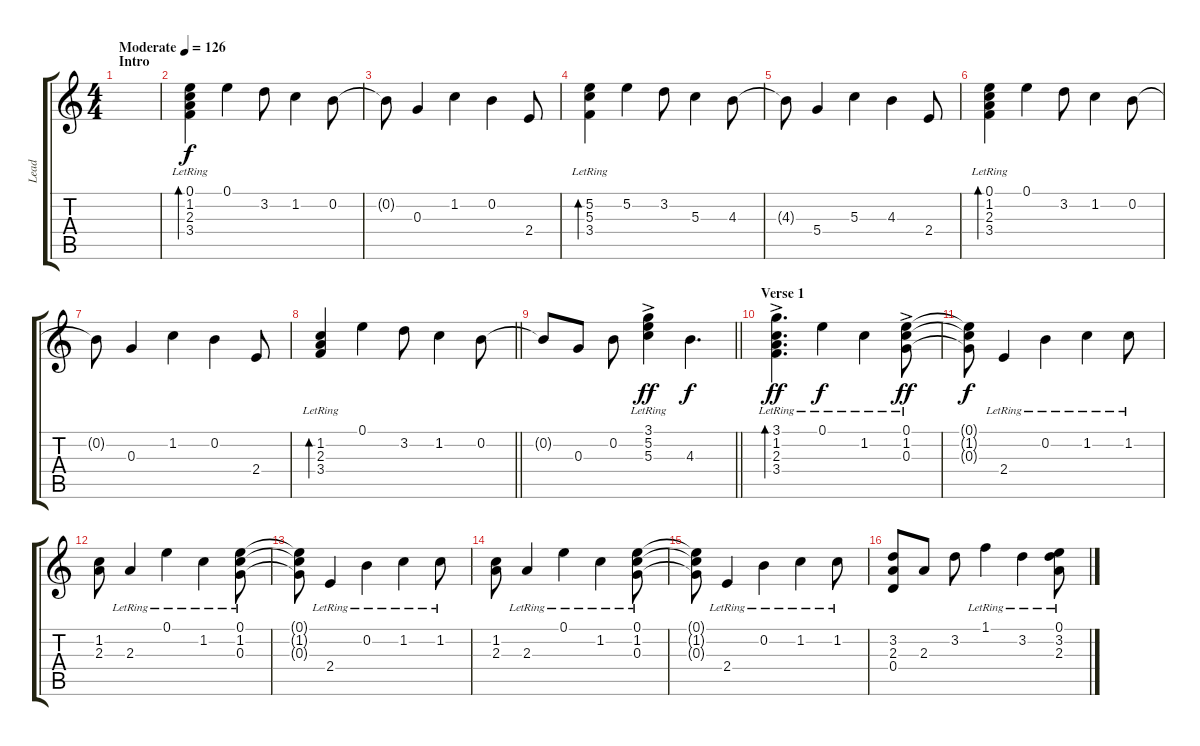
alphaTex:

\track ("Lead" "Lead") {instrument electricguitarclean}
\staff {score tabs}
\tuning (E4 B3 G3 D3 A2 E2) {hide}
\ts (4 4)
\section ("" "Intro")
\tempo (126 "Moderate")
\clef g2
\ks c
|
(0.1{lr} 1.2{lr} 2.3{lr} 3.4{lr}).4{bd 60} 0.1.4{volume 16} 3.2.8 1.2.4 0.2.8 |
0.2{t}.8 0.3.4 1.2.4 0.2.4 2.4.8 |
(5.2{lr} 5.3{lr} 3.4{lr}).4{bd 120 volume 16 instrument electricguitarclean} 5.2.4{volume 16 instrument electricguitarclean} 3.2.8 5.3.4 4.3.8 |
4.3{t}.8 5.4.4 5.3.4 4.3.4 2.4.8 |
(0.1{lr} 1.2{lr} 2.3{lr} 3.4{lr}).4{bd 60 volume 16 instrument electricguitarclean} 0.1.4{volume 16 instrument electricguitarclean} 3.2.8 1.2.4 0.2.8 |
0.2{t}.8 0.3.4 1.2.4 0.2.4 2.4.8 |
\barLineRight lightlight
(1.2{lr} 2.3{lr} 3.4{lr}).4{bd 60 volume 16 instrument electricguitarclean} 0.1.4{volume 16 instrument electricguitarclean} 3.2.8 1.2.4 0.2.8 |
\section ("" "")
\barLineRight lightlight
0.2{t}.8 0.3.8 0.2.8 (3.1{ac lr} 5.2{lr} 5.3{lr}).4{dy ff volume 13 instrument electricguitarclean} 4.3.4{d dy f volume 16 instrument electricguitarclean} |
\section ("" "Verse 1")
(3.1{ac lr} 1.2{lr} 2.3{lr} 3.4{lr}).4{d bd 60 dy ff volume 13 instrument electricguitarclean} 0.1{lr}.4{dy f volume 13 instrument electricguitarclean} 1.2{lr}.4 (0.1 1.2{lr} 0.3{ac lr}).8{dy ff} |
(0.1{t} 1.2{t} 0.3{t}).8{dy f} 2.4{lr}.4 0.2{lr}.4 1.2{lr}.4 1.2{lr}.8{instrument electricguitarclean} |
(1.2 2.3).8{volume 13 instrument electricguitarclean} 2.3{lr}.4 0.1{lr}.4 1.2{lr}.4 (0.1 1.2{lr} 0.3{lr}).8 |
(0.1{t} 1.2{t} 0.3{t}).8 2.4{lr}.4 0.2{lr}.4 1.2{lr}.4 1.2{lr}.8{instrument electricguitarclean} |
(1.2 2.3).8{volume 13 instrument electricguitarclean} 2.3{lr}.4 0.1{lr}.4 1.2{lr}.4 (0.1 1.2{lr} 0.3{lr}).8 |
(0.1{t} 1.2{t} 0.3{t}).8 2.4{lr}.4 0.2{lr}.4 1.2{lr}.4 1.2{lr}.8{volume 10 instrument electricguitarclean} |
(3.2 2.3 0.4).8{instrument electricguitarclean} 2.3.8{volume 16 instrument electricguitarclean} 3.2.8 1.1{lr}.4 3.2{lr}.4{volume 13 instrument electricguitarclean} (0.1{lr} 3.2{lr} 2.3{lr}).8{instrument electricguitarclean}
